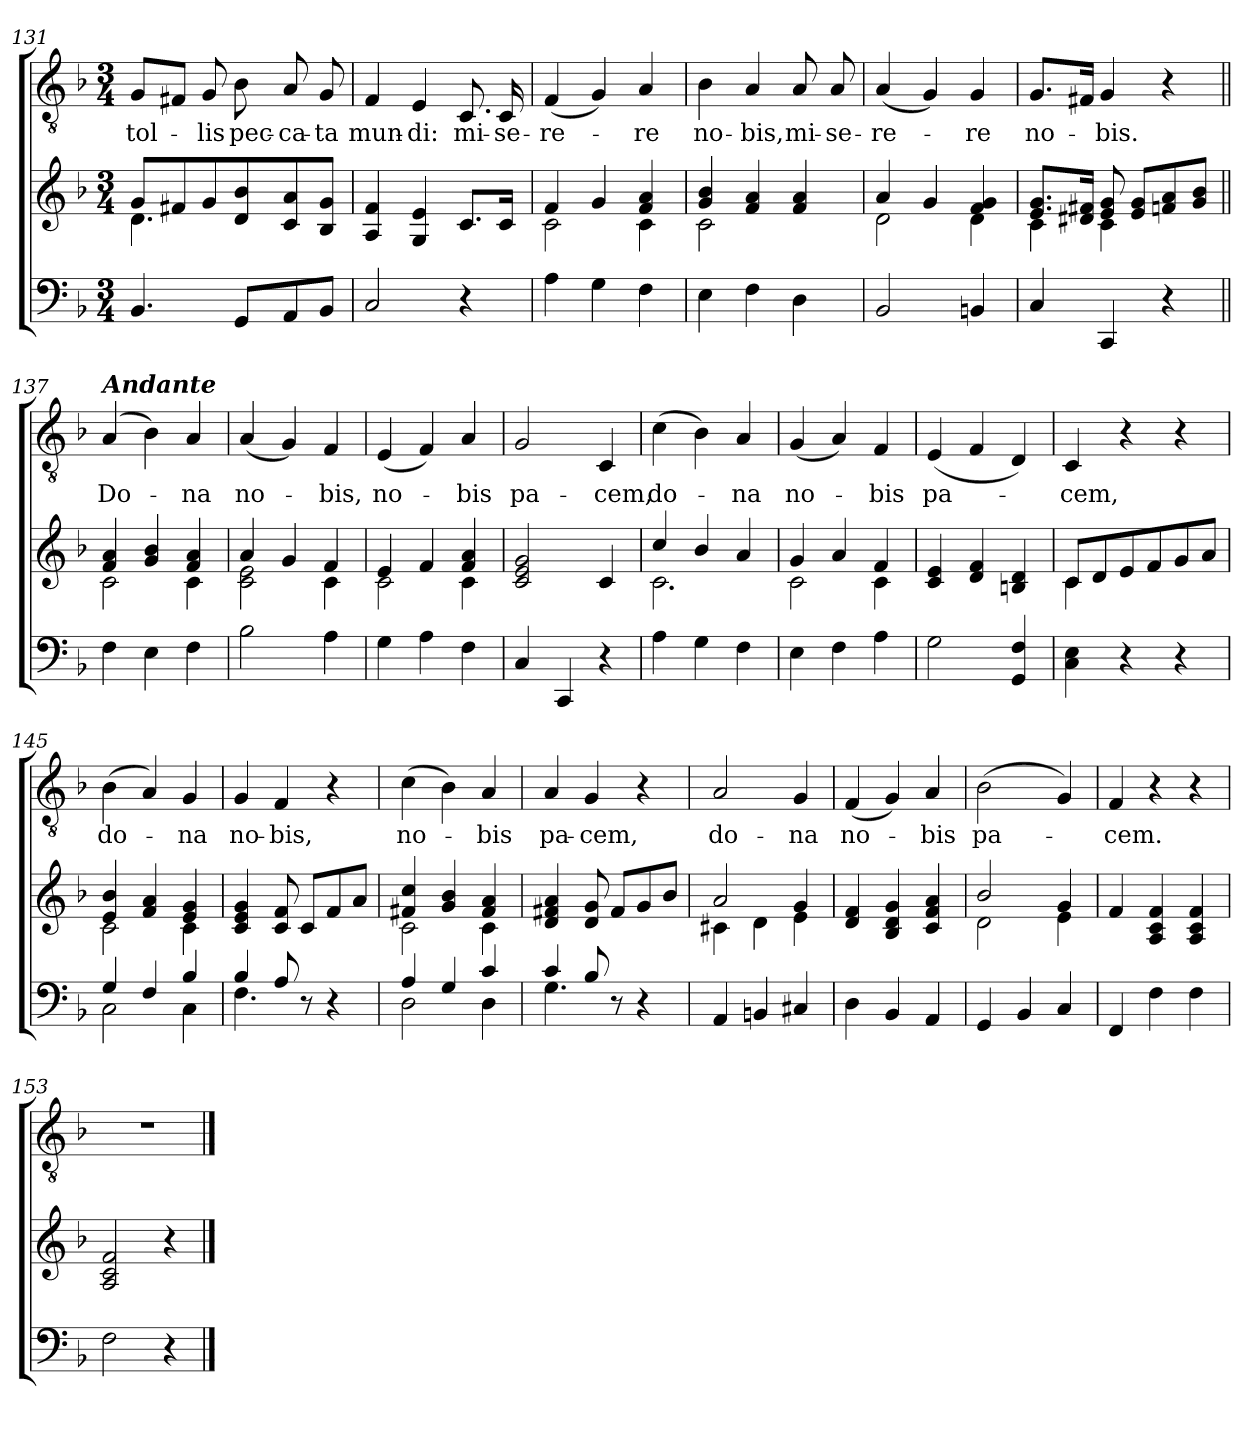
**kern	**kern	**kern	**text
*part2	*part2	*part1	*part1
*staff3	*staff2	*staff1	*staff1
!!LO:LB:g=z
*clefF4	*clefG2	*clefGv2	*
*k[b-]	*k[b-]	*k[b-]	*
*F:	*F:	*F:	*
*M3/4	*M3/4	*M3/4	*
=131	=131	=131	=131
*	*^	*	*
!	!	!	!	!LO:LY:b
4.BB-/	8g/L	4.d\	8G/L	tol-
.	8f#X/	.	8F#X/J	.
!	!	!	!	!LO:LY:b
.	8g/	.	8G/	-lis
!	!	!	!	!LO:LY:b
8GG/L	8d/ 8b-/	4.ryy	8B-\	pec-
!	!	!	!	!LO:LY:b
8AA/	8c/ 8a/	.	8A/	-ca-
!	!	!	!	!LO:LY:b
8BB-/J	8B-/ 8g/J	.	8G/	-ta
*	*v	*v	*	*
=132	=132	=132	=132
!	!	!	!LO:LY:b
2C/	4A/ 4f/	4F/	mun-
!	!	!	!LO:LY:b
.	4G/ 4e/	4E/	-di:
!	!	!	!LO:LY:b
4r	8.c/L	8.C/	mi-
!	!	!	!LO:LY:b
.	16c/Jk	16C/	-se-
=133	=133	=133	=133
*	*^	*	*
!	!	!	!	!LO:LY:b
4A\	4f/	2c\	(<4F/	-re-
4G\	4g/	.	4G/)	.
!	!	!	!	!LO:LY:b
4F\	4f/ 4a/	4c\	4A/	-re
=134	=134	=134	=134	=134
!	!	!	!	!LO:LY:b
4E\	4g/ 4b-/	2c\	4B-\	no-
!	!	!	!	!LO:LY:b
4F\	4f/ 4a/	.	4A/	-bis,
!	!	!	!	!LO:LY:b
4D\	4f/ 4a/	4ryy	8A/	mi-
!	!	!	!	!LO:LY:b
.	.	.	8A/	-se-
=135	=135	=135	=135	=135
!	!	!	!	!LO:LY:b
2BB-/	4a/	2d\	(<4A/	-re-
.	4g/	.	4G/)	.
!	!	!	!	!LO:LY:b
4BBn/	4f/ 4g/	4d\	4G/	-re
!!LO:PB:g=z
=136	=136	=136	=136	=136
!	!	!	!	!LO:LY:b
4C/	8.e/ 8.g/L	4c\	8.G/L	no-
.	16d#X/ 16f#X/Jk	.	16F#X/Jk	.
!	!	!	!	!LO:LY:b
4CC/	8e/ 8g/	4c\	4G/	-bis.
.	8e/ 8g/L	.	.	.
4r	8fn/ 8a/	4ryy	4r	.
.	8g/ 8b-/J	.	.	.
=137||	=137||	=137||	=137||	=137||
!	!	!	!LO:TX:a:Bi:t=Andante	!
!	!	!	!	!LO:LY:b
4F\	4f/ 4a/	2c\	(4A/	Do-
4E\	4g/ 4b-/	.	4B-\)	.
!	!	!	!	!LO:LY:b
4F\	4f/ 4a/	4c\	4A/	-na
=138	=138	=138	=138	=138
!	!	!	!	!LO:LY:b
2B-\	4a/	2c\ 2e\	(<4A/	no-
.	4g/	.	4G/)	.
!	!	!	!	!LO:LY:b
4A\	4f/	4c\	4F/	-bis,
=139	=139	=139	=139	=139
!	!	!	!	!LO:LY:b
4G\	4e/	2c\	(<4E/	no-
4A\	4f/	.	4F/)	.
!	!	!	!	!LO:LY:b
4F\	4f/ 4a/	4c\	4A/	-bis
=140	=140	=140	=140	=140
!	!	!	!	!LO:LY:b
*	*v	*v	*	*
4C/	2c/ 2e/ 2g/	2G/	pa-
4CC/	.	.	.
!	!	!	!LO:LY:b
4r	4c/	4C/	-cem,
=141	=141	=141	=141
*	*^	*	*
!	!	!	!	!LO:LY:b
4A\	4cc/	2.c\	(>4c\	do-
4G\	4b-/	.	4B-\)	.
!	!	!	!	!LO:LY:b
4F\	4a/	.	4A/	-na
!!LO:LB:g=z
=142	=142	=142	=142	=142
!	!	!	!	!LO:LY:b
4E\	4g/	2c\	(<4G/	no-
4F\	4a/	.	4A/)	.
!	!	!	!	!LO:LY:b
4A\	4f/	4c\	4F/	-bis
=143	=143	=143	=143	=143
!	!	!	!	!LO:LY:b
*	*v	*v	*	*
2G\	4c/ 4e/	(<4E/	pa-
.	4d/ 4f/	4F/	.
4GG/ 4F/	4Bn/ 4d/	4D/)	.
=144	=144	=144	=144
*	*^	*	*
!	!	!	!	!LO:LY:b
4C\ 4E\	8c/L	4c\	4C/	-cem,
.	8d/	.	.	.
4r	8e/	2ryy	4r	.
.	8f/	.	.	.
4r	8g/	.	4r	.
.	8a/J	.	.	.
=145	=145	=145	=145	=145
*^	*	*	*	*
!	!	!	!	!	!LO:LY:b
4G/	2C\	4e/ 4b-/	2c\	(>4B-\	do-
4F/	.	4f/ 4a/	.	4A/)	.
!	!	!	!	!	!LO:LY:b
4B-/	4C\	4e/ 4g/	4c\	4G/	-na
=146	=146	=146	=146	=146	=146
!	!	!	!	!	!LO:LY:b
*	*	*v	*v	*	*
4B-/	4.F\	4c/ 4e/ 4g/	4G/	no-
!	!	!	!	!LO:LY:b
8A/	.	8c/ 8f/	4F/	-bis,
4.ryy	8r	8c/L	.	.
.	4r	8f/	4r	.
.	.	8a/J	.	.
=147	=147	=147	=147	=147
*	*	*^	*	*
!	!	!	!	!	!LO:LY:b
4A/	2D\	4f#X/ 4cc/	2c\	(>4c\	no-
4G/	.	4g/ 4b-/	.	4B-\)	.
!	!	!	!	!	!LO:LY:b
4c/	4D\	4f#/ 4a/	4c\	4A/	-bis
!!LO:LB:g=z
=148	=148	=148	=148	=148	=148
!	!	!	!	!	!LO:LY:b
*	*	*v	*v	*	*
4c/	4.G\	4d/ 4f#X/ 4a/	4A/	pa-
!	!	!	!	!LO:LY:b
8B-/	.	8d/ 8g/	4G/	-cem,
4.ryy	8r	8f#/L	.	.
.	4r	8g/	4r	.
.	.	8b-/J	.	.
*v	*v	*	*	*
=149	=149	=149	=149
*	*^	*	*
!	!	!	!	!LO:LY:b
4AA/	2a/	4c#X\	2A/	do-
4BBn/	.	4d\	.	.
!	!	!	!	!LO:LY:b
4C#X/	4g/	4e\	4G/	-na
=150	=150	=150	=150	=150
!	!	!	!	!LO:LY:b
*	*v	*v	*	*
4D\	4d/ 4f/	(<4F/	no-
4BB-/	4B-/ 4d/ 4g/	4G/)	.
!	!	!	!LO:LY:b
4AA/	4c/ 4f/ 4a/	4A/	-bis
=151	=151	=151	=151
*	*^	*	*
!	!	!	!	!LO:LY:b
4GG/	2b-/	2d\	(>2B-\	pa-
4BB-/	.	.	.	.
4C/	4g/	4e\	4G/)	.
=152	=152	=152	=152	=152
!	!	!	!	!LO:LY:b
*	*v	*v	*	*
4FF/	4f/	4F/	-cem.
4F\	4A/ 4c/ 4f/	4r	.
4F\	4A/ 4c/ 4f/	4r	.
=153	=153	=153	=153
2F\	2A/ 2c/ 2f/	2.r	.
4r	4r	.	.
==	==	==	==
*-	*-	*-	*-
